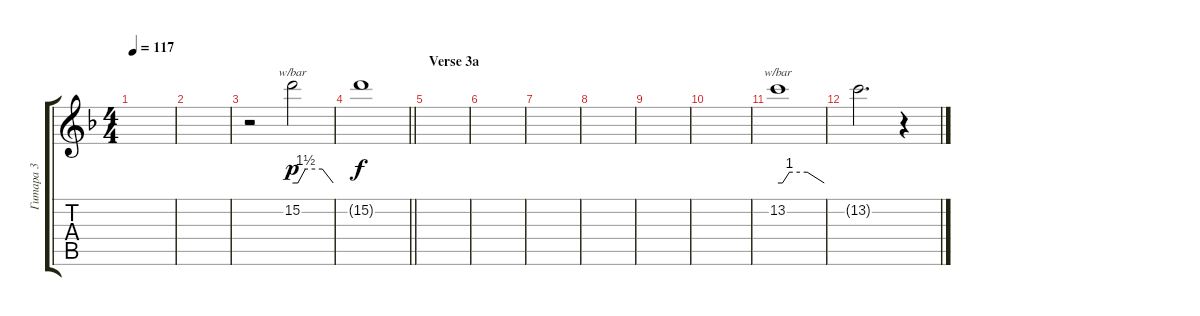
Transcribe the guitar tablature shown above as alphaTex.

\track ("Гитара 3" "Гитара 3") {instrument distortionguitar}
\staff {score tabs}
\tuning (E4 B3 G3 D3 A2 E2) {hide}
\ts (4 4)
\tempo 117
\clef g2
\ks dminor
|
|
r.2 15.2.2{tbe (custom default 0 0 8 0 19 6 44 6 60 0) dy p} |
\barLineRight lightlight
15.2{t}.1{dy f} |
\section ("" "Verse 3a")
|
|
|
|
|
|
13.2.1{tbe (custom default 0 0 6 0 15 4 38 4 60 0)} |
13.2{t}.2{d} r.4
